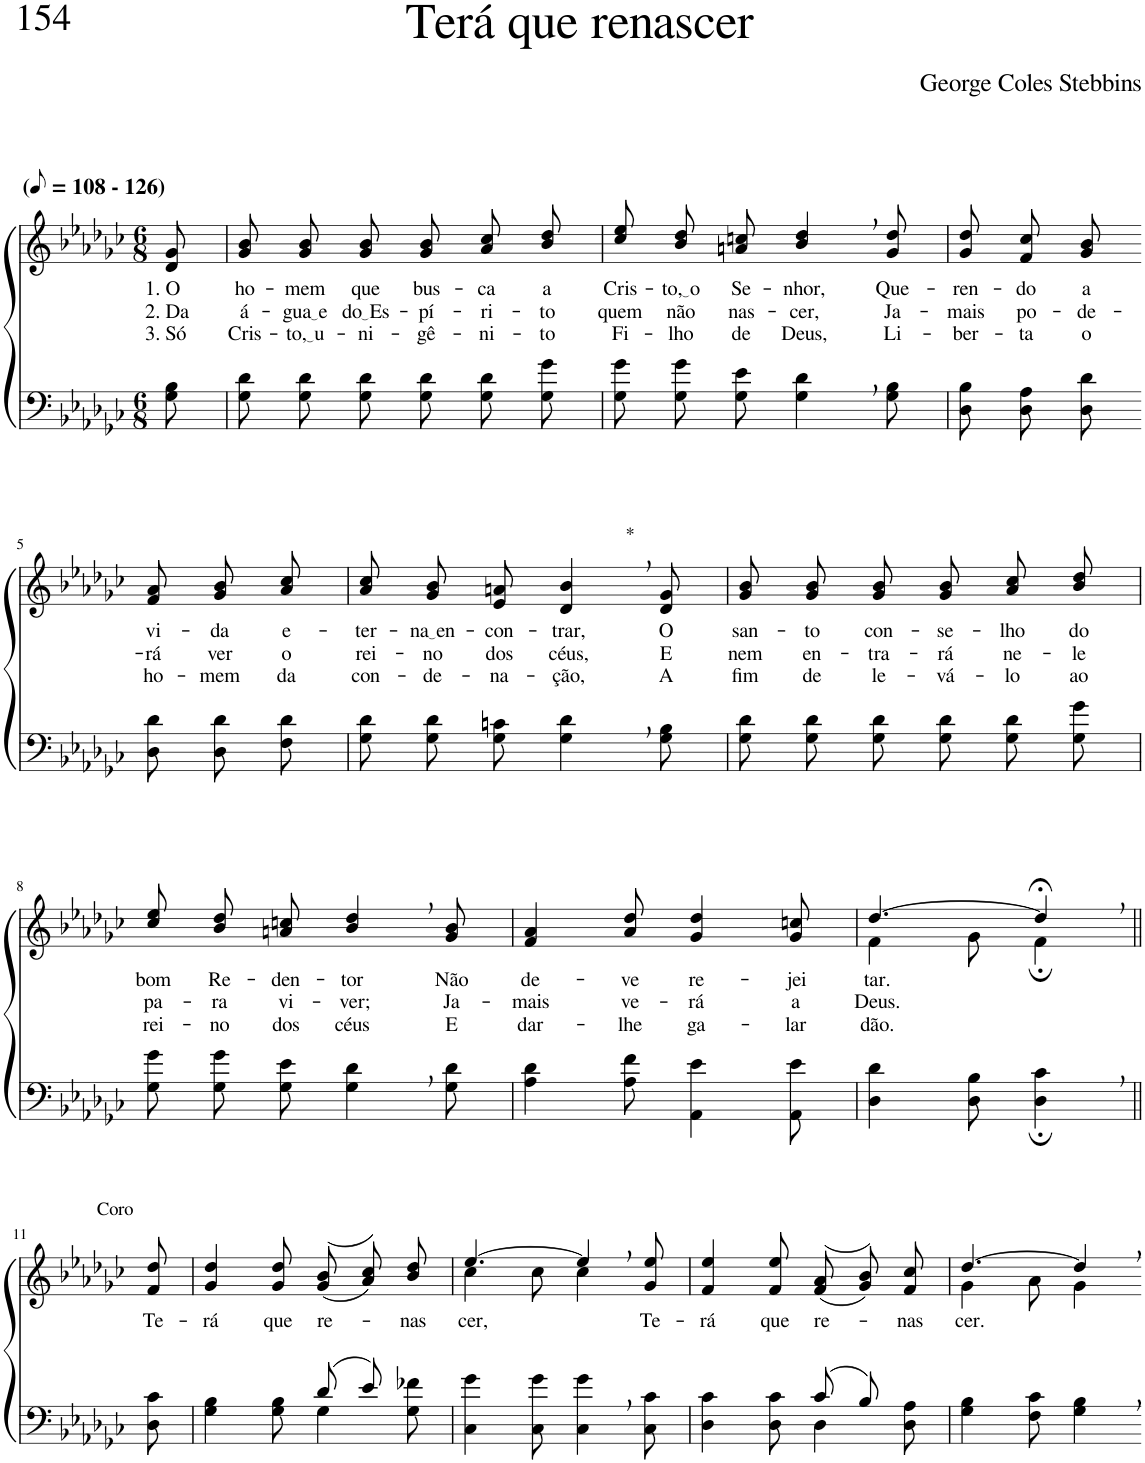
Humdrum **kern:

**kern	**kern	**text	**text	**text
*part2	*part1	*part1	*part1	*part1
*staff2	*staff1	*staff1	*staff1	*staff1
*clefF4	*clefG2	*	*	*
*Trd2c3	*Trd2c3	*	*	*
*k[b-e-a-d-g-c-]	*k[b-e-a-d-g-c-]	*	*	*
*M6/8	*M6/8	*	*	*
*MM54	*MM54	*	*	*
=1	=1	=1	=1	=1
!	!LO:TX:a:B:t=(	!	!	!
!	!LO:TX:a:B:t=- 126)	!	!	!
!	!	!LO:LY:b	!LO:LY:b	!LO:LY:b
8G-\ 8B-\	8d-/ 8g-/	1. O	2. Da	3. Só
=2	=2	=2	=2	=2
!	!	!LO:LY:b	!LO:LY:b	!LO:LY:b
8G-\ 8d-\L	8g-/ 8b-/L	ho-	á-	Cris-
!	!	!LO:LY:b	!LO:LY:b	!LO:LY:b
8G-\ 8d-\	8g-/ 8b-/	-mem	gua e	to, u
!	!	!LO:LY:b	!LO:LY:b	!LO:LY:b
8G-\ 8d-\J	8g-/ 8b-/J	que	do Es	-ni-
!	!	!LO:LY:b	!LO:LY:b	!LO:LY:b
8G-\ 8d-\L	8g-\ 8b-\L	bus-	-pí-	-gê-
!	!	!LO:LY:b	!LO:LY:b	!LO:LY:b
8G-\ 8d-\	8a-\ 8cc-\	-ca	-ri-	-ni-
!	!	!LO:LY:b	!LO:LY:b	!LO:LY:b
8G-\ 8g-\J	8b-\ 8dd-\J	a	-to	-to
=3	=3	=3	=3	=3
!	!	!LO:LY:b	!LO:LY:b	!LO:LY:b
8G-\ 8g-\L	8cc-\ 8ee-\L	Cris-	quem	Fi-
!	!	!LO:LY:b	!LO:LY:b	!LO:LY:b
8G-\ 8g-\	8b-\ 8dd-\	to, o	não	-lho
!	!	!LO:LY:b	!LO:LY:b	!LO:LY:b
8G-\ 8e-\J	8an\ 8ccn\J	Se-	nas-	de
!	!	!LO:LY:b	!LO:LY:b	!LO:LY:b
4G-\, 4d-\,	4b-/, 4dd-/,	-nhor,	-cer,	Deus,
!	!	!LO:LY:b	!LO:LY:b	!LO:LY:b
8G-\ 8B-\	8g-/ 8dd-/	-Que-	Ja-	Li-
=4	=4	=4	=4	=4
!	!	!LO:LY:b	!LO:LY:b	!LO:LY:b
8D-\ 8B-\L	8g-/ 8dd-/L	-ren-	-mais	-ber-
!	!	!LO:LY:b	!LO:LY:b	!LO:LY:b
8D-\ 8A-\	8f/ 8cc-/	-do	po-	-ta
!	!	!LO:LY:b	!LO:LY:b	!LO:LY:b
8D-\ 8d-\J	8g-/ 8b-/J	a	-de-	o
!!LO:LB:g=z
=5-	=5-	=5-	=5-	=5-
!	!	!LO:LY:b	!LO:LY:b	!LO:LY:b
8D-\ 8d-\L	8f/ 8a-/L	vi-	-rá	ho-
!	!	!LO:LY:b	!LO:LY:b	!LO:LY:b
8D-\ 8d-\	8g-/ 8b-/	-da	ver	-mem
!	!	!LO:LY:b	!LO:LY:b	!LO:LY:b
8F\ 8d-\J	8a-/ 8cc-/J	e-	o	da
=6	=6	=6	=6	=6
!	!	!LO:LY:b	!LO:LY:b	!LO:LY:b
8G-\ 8d-\L	8a-/ 8cc-/L	-ter-	rei-	con-
!	!	!LO:LY:b	!LO:LY:b	!LO:LY:b
8G-\ 8d-\	8g-/ 8b-/	na en	-no	-de-
!	!	!LO:LY:b	!LO:LY:b	!LO:LY:b
8G-\ 8cn\J	8e-/ 8an/J	-con-	dos	-na-
!	!LO:TX:a:t=*	!	!	!
!	!	!LO:LY:b	!LO:LY:b	!LO:LY:b
4G-\, 4d-\,	4d-/, 4b-/,	-trar,	céus,	-ção,
!	!	!LO:LY:b	!LO:LY:b	!LO:LY:b
8G-\ 8B-\	8d-/ 8g-/	O	E	A
=7	=7	=7	=7	=7
!	!	!LO:LY:b	!LO:LY:b	!LO:LY:b
8G-\ 8d-\L	8g-/ 8b-/L	san-	nem	fim
!	!	!LO:LY:b	!LO:LY:b	!LO:LY:b
8G-\ 8d-\	8g-/ 8b-/	-to	en-	de
!	!	!LO:LY:b	!LO:LY:b	!LO:LY:b
8G-\ 8d-\J	8g-/ 8b-/J	con-	-tra-	le-
!	!	!LO:LY:b	!LO:LY:b	!LO:LY:b
8G-\ 8d-\L	8g-\ 8b-\L	-se-	-rá	-vá-
!	!	!LO:LY:b	!LO:LY:b	!LO:LY:b
8G-\ 8d-\	8a-\ 8cc-\	-lho	ne-	-lo
!	!	!LO:LY:b	!LO:LY:b	!LO:LY:b
8G-\ 8g-\J	8b-\ 8dd-\J	do	-le	ao
!!LO:LB:g=z
=8	=8	=8	=8	=8
!	!	!LO:LY:b	!LO:LY:b	!LO:LY:b
8G-\ 8g-\L	8cc-\ 8ee-\L	bom	pa-	rei-
!	!	!LO:LY:b	!LO:LY:b	!LO:LY:b
8G-\ 8g-\	8b-\ 8dd-\	Re-	-ra	-no
!	!	!LO:LY:b	!LO:LY:b	!LO:LY:b
8G-\ 8e-\J	8an\ 8ccn\J	-den-	vi-	dos
!	!	!LO:LY:b	!LO:LY:b	!LO:LY:b
4G-\, 4d-\,	4b-/, 4dd-/,	-tor	-ver;	céus
!	!	!LO:LY:b	!LO:LY:b	!LO:LY:b
8G-\ 8d-\	8g-/ 8b-/	Não	Ja-	E
=9	=9	=9	=9	=9
!	!	!LO:LY:b	!LO:LY:b	!LO:LY:b
4A-\ 4d-\	4f/ 4a-/	de-	-mais	dar-
!	!	!LO:LY:b	!LO:LY:b	!LO:LY:b
8A-\ 8f\	8a-/ 8dd-/	-ve	ve-	-lhe
!	!	!LO:LY:b	!LO:LY:b	!LO:LY:b
4AA-\ 4e-\	4g-/ 4dd-/	re-	-rá	ga-
!	!	!LO:LY:b	!LO:LY:b	!LO:LY:b
8AA-\ 8e-\	8g-/ 8ccn/	-jei-	a	-lar-
=10	=10	=10	=10	=10
*	*^	*	*	*
!	!	!	!LO:LY:b	!LO:LY:b	!LO:LY:b
4D-\ 4d-\	[4.dd-/	4f\	-tar.	Deus.	-dão.
8D-\ 8B-\	.	8g-\	.	.	.
4D-\;, 4c-\;,	4dd-;<,/]	4f;\	.	.	.
!!LO:LB:g=z
=11||	=11||	=11||	=11||	=11||	=11||
!	!LO:TX:a:t=Coro	!	!	!	!
!	!	!	!LO:LY:b	!	!
*	*v	*v	*	*	*
8D-\ 8c-\	8f/ 8dd-/	Te-	.	.
=12	=12	=12	=12	=12
*^	*	*	*	*
!	!	!	!LO:LY:b	!	!
4.ryy	4G-\ 4B-\	4g-/ 4dd-/	-rá	.	.
!	!	!	!LO:LY:b	!	!
.	8G-\ 8B-\	8g-/ 8dd-/	que	.	.
!	!	!	!LO:LY:b	!	!
(8d-/L	4G-\	((8g-\ 8b-\L	re-	.	.
8e-/J)	.	8a-\ 8cc-\))	.	.	.
!	!	!	!LO:LY:b	!	!
8ryy	8G-\ 8f-X\	8b-\ 8dd-\J	-nas-	.	.
=13	=13	=13	=13	=13	=13
*	*	*^	*	*	*
!	!	!	!	!LO:LY:b	!	!
*v	*v	*	*	*	*	*
4C-\ 4g-\	[4.ee-/	4cc-\	-cer,	.	.
8C-\ 8g-\	.	8cc-\	.	.	.
4C-\, 4g-\,	4ee-,/]	4cc-\	.	.	.
!	!	!	!LO:LY:b	!	!
8C-\ 8c-\	8g-/ 8ee-/	8ryy	Te-	.	.
=14	=14	=14	=14	=14	=14
*^	*	*	*	*	*
!	!	!	!	!LO:LY:b	!	!
*	*	*v	*v	*	*	*
4.ryy	4D-\ 4c-\	4f/ 4ee-/	-rá	.	.
!	!	!	!LO:LY:b	!	!
.	8D-\ 8c-\	8f/ 8ee-/	que	.	.
!	!	!	!LO:LY:b	!	!
(8c-/L	4D-\	((8f/ 8a-/L	re-	.	.
8B-/J)	.	8g-/ 8b-/))	.	.	.
!	!	!	!LO:LY:b	!	!
8ryy	8D-\ 8A-\	8f/ 8cc-/J	-nas-	.	.
=15	=15	=15	=15	=15	=15
*	*	*^	*	*	*
!	!	!	!	!LO:LY:b	!	!
*v	*v	*	*	*	*	*
4G-\ 4B-\	[4.dd-/	4g-\	-cer.	.	.
8F\ 8c-\	.	8a-\	.	.	.
4G-\, 4B-\,	4dd-,/]	4g-\	.	.	.
*	*v	*v	*	*	*
=-	=-	=-	=-	=-
*-	*-	*-	*-	*-
